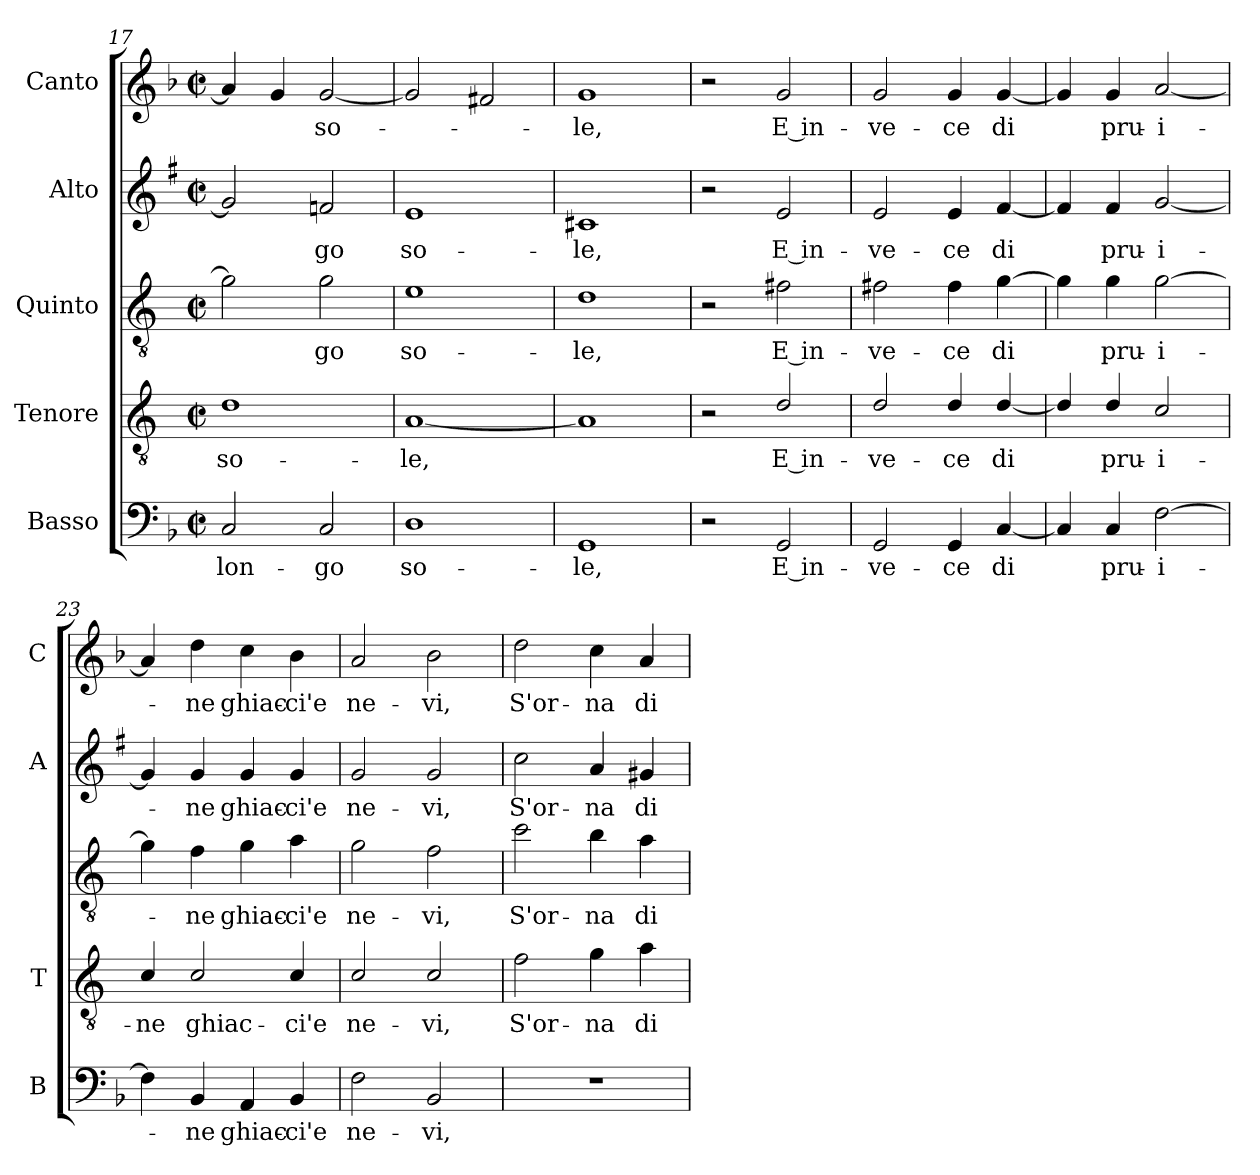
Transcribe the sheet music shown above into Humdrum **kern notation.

**kern	**text	**kern	**text	**kern	**text	**kern	**text	**kern	**text
*part5	*part5	*part4	*part4	*part3	*part3	*part2	*part2	*part1	*part1
*staff5	*staff5	*staff4	*staff4	*staff3	*staff3	*staff2	*staff2	*staff1	*staff1
*I"Basso	*	*I"Tenore	*	*I"Quinto	*	*I"Alto	*	*I"Canto	*
*I'B	*	*I'T	*	*	*	*I'A	*	*I'C	*
*clefF4	*	*clefGv2	*	*clefGv2	*	*clefG2	*	*clefG2	*
*	*	*ITrd4c7	*	*ITrd4c7	*	*ITrd1c2	*	*	*
*k[b-]	*	*k[b-]	*	*k[b-]	*	*k[b-]	*	*k[b-]	*
*F:	*	*F:	*	*F:	*	*F:	*	*F:	*
*M2/2	*	*M2/2	*	*M2/2	*	*M2/2	*	*M2/2	*
*met(c|)	*	*met(c|)	*	*met(c|)	*	*met(c|)	*	*met(c|)	*
=17	=17	=17	=17	=17	=17	=17	=17	=17	=17
!	!LO:LY:b	!	!	!	!	!	!	!	!
!	!	!	!LO:LY:b	!	!	!	!	!	!
2C/	lon-	1G	so-	2c\]	.	2f/]	.	4a/]	.
.	.	.	.	.	.	.	.	4g/	.
!	!LO:LY:b	!	!	!	!	!	!	!	!
!	!	!	!	!	!LO:LY:b	!	!	!	!
!	!	!	!	!	!	!	!LO:LY:b	!	!
!	!	!	!	!	!	!	!	!	!LO:LY:b
2C/	-go	.	.	2c\	-go	2e-X/	-go	[2g/	so-
=18	=18	=18	=18	=18	=18	=18	=18	=18	=18
!	!LO:LY:b	!	!	!	!	!	!	!	!
!	!	!	!LO:LY:b	!	!	!	!	!	!
!	!	!	!	!	!LO:LY:b	!	!	!	!
!	!	!	!	!	!	!	!LO:LY:b	!	!
1D	so-	[1D	-le,	1A	so-	1d	so-	2g/]	.
.	.	.	.	.	.	.	.	2f#X/	.
=19	=19	=19	=19	=19	=19	=19	=19	=19	=19
!	!LO:LY:b	!	!	!	!	!	!	!	!
!	!	!	!	!	!LO:LY:b	!	!	!	!
!	!	!	!	!	!	!	!LO:LY:b	!	!
!	!	!	!	!	!	!	!	!	!LO:LY:b
1GG	-le,	1D]	.	1G	-le,	1Bn	-le,	1g	-le,
=20	=20	=20	=20	=20	=20	=20	=20	=20	=20
2r	.	2r	.	2r	.	2r	.	2r	.
!	!LO:LY:b	!	!	!	!	!	!	!	!
!	!	!	!LO:LY:b	!	!	!	!	!	!
!	!	!	!	!	!LO:LY:b	!	!	!	!
!	!	!	!	!	!	!	!LO:LY:b	!	!
!	!	!	!	!	!	!	!	!	!LO:LY:b
2GG/	E in-	2G/	E in-	2Bn\	E in-	2d/	E in-	2g/	E in-
=21	=21	=21	=21	=21	=21	=21	=21	=21	=21
!	!LO:LY:b	!	!	!	!	!	!	!	!
!	!	!	!LO:LY:b	!	!	!	!	!	!
!	!	!	!	!	!LO:LY:b	!	!	!	!
!	!	!	!	!	!	!	!LO:LY:b	!	!
!	!	!	!	!	!	!	!	!	!LO:LY:b
2GG/	-ve-	2G/	-ve-	2Bn\	-ve-	2d/	-ve-	2g/	-ve-
!	!LO:LY:b	!	!	!	!	!	!	!	!
!	!	!	!LO:LY:b	!	!	!	!	!	!
!	!	!	!	!	!LO:LY:b	!	!	!	!
!	!	!	!	!	!	!	!LO:LY:b	!	!
!	!	!	!	!	!	!	!	!	!LO:LY:b
4GG/	-ce	4G/	-ce	4B\	-ce	4d/	-ce	4g/	-ce
!	!LO:LY:b	!	!	!	!	!	!	!	!
!	!	!	!LO:LY:b	!	!	!	!	!	!
!	!	!	!	!	!LO:LY:b	!	!	!	!
!	!	!	!	!	!	!	!LO:LY:b	!	!
!	!	!	!	!	!	!	!	!	!LO:LY:b
[4C/	di	[4G/	di	[4c\	di	[4e/	di	[4g/	di
=22	=22	=22	=22	=22	=22	=22	=22	=22	=22
4C/]	.	4G/]	.	4c\]	.	4e/]	.	4g/]	.
!	!LO:LY:b	!	!	!	!	!	!	!	!
!	!	!	!LO:LY:b	!	!	!	!	!	!
!	!	!	!	!	!LO:LY:b	!	!	!	!
!	!	!	!	!	!	!	!LO:LY:b	!	!
!	!	!	!	!	!	!	!	!	!LO:LY:b
4C/	pru-	4G/	pru-	4c\	pru-	4e/	pru-	4g/	pru-
!	!LO:LY:b	!	!	!	!	!	!	!	!
!	!	!	!LO:LY:b	!	!	!	!	!	!
!	!	!	!	!	!LO:LY:b	!	!	!	!
!	!	!	!	!	!	!	!LO:LY:b	!	!
!	!	!	!	!	!	!	!	!	!LO:LY:b
[2F\	-i-	2F/	-i-	[2c\	-i-	[2f/	-i-	[2a/	-i-
=23	=23	=23	=23	=23	=23	=23	=23	=23	=23
!	!	!	!LO:LY:b	!	!	!	!	!	!
4F\]	.	4F/	-ne	4c\]	.	4f/]	.	4a/]	.
!	!LO:LY:b	!	!	!	!	!	!	!	!
!	!	!	!LO:LY:b	!	!	!	!	!	!
!	!	!	!	!	!LO:LY:b	!	!	!	!
!	!	!	!	!	!	!	!LO:LY:b	!	!
!	!	!	!	!	!	!	!	!	!LO:LY:b
4BB-/	-ne	2F/	ghiac-	4B-\	-ne	4f/	-ne	4dd\	-ne
!	!LO:LY:b	!	!	!	!	!	!	!	!
!	!	!	!	!	!LO:LY:b	!	!	!	!
!	!	!	!	!	!	!	!LO:LY:b	!	!
!	!	!	!	!	!	!	!	!	!LO:LY:b
4AA/	ghiac-	.	.	4c\	ghiac-	4f/	ghiac-	4cc\	ghiac-
!	!LO:LY:b	!	!	!	!	!	!	!	!
!	!	!	!LO:LY:b	!	!	!	!	!	!
!	!	!	!	!	!LO:LY:b	!	!	!	!
!	!	!	!	!	!	!	!LO:LY:b	!	!
!	!	!	!	!	!	!	!	!	!LO:LY:b
4BB-/	-ci'e	4F/	-ci'e	4d\	-ci'e	4f/	-ci'e	4b-\	-ci'e
!!LO:LB:g=z
=24	=24	=24	=24	=24	=24	=24	=24	=24	=24
!	!LO:LY:b	!	!	!	!	!	!	!	!
!	!	!	!LO:LY:b	!	!	!	!	!	!
!	!	!	!	!	!LO:LY:b	!	!	!	!
!	!	!	!	!	!	!	!LO:LY:b	!	!
!	!	!	!	!	!	!	!	!	!LO:LY:b
2F\	ne-	2F/	ne-	2c\	ne-	2f/	ne-	2a/	ne-
!	!LO:LY:b	!	!	!	!	!	!	!	!
!	!	!	!LO:LY:b	!	!	!	!	!	!
!	!	!	!	!	!LO:LY:b	!	!	!	!
!	!	!	!	!	!	!	!LO:LY:b	!	!
!	!	!	!	!	!	!	!	!	!LO:LY:b
2BB-/	-vi,	2F/	-vi,	2B-\	-vi,	2f/	-vi,	2b-\	-vi,
=25	=25	=25	=25	=25	=25	=25	=25	=25	=25
!	!	!	!LO:LY:b	!	!	!	!	!	!
!	!	!	!	!	!LO:LY:b	!	!	!	!
!	!	!	!	!	!	!	!LO:LY:b	!	!
!	!	!	!	!	!	!	!	!	!LO:LY:b
1r	.	2B-\	S'or-	2f\	S'or-	2b-\	S'or-	2dd\	S'or-
!	!	!	!LO:LY:b	!	!	!	!	!	!
!	!	!	!	!	!LO:LY:b	!	!	!	!
!	!	!	!	!	!	!	!LO:LY:b	!	!
!	!	!	!	!	!	!	!	!	!LO:LY:b
.	.	4c\	-na	4e\	-na	4g/	-na	4cc\	-na
!	!	!	!LO:LY:b	!	!	!	!	!	!
!	!	!	!	!	!LO:LY:b	!	!	!	!
!	!	!	!	!	!	!	!LO:LY:b	!	!
!	!	!	!	!	!	!	!	!	!LO:LY:b
.	.	4d\	di	4d\	di	4f#X/	di	4a/	di
=	=	=	=	=	=	=	=	=	=
*-	*-	*-	*-	*-	*-	*-	*-	*-	*-
